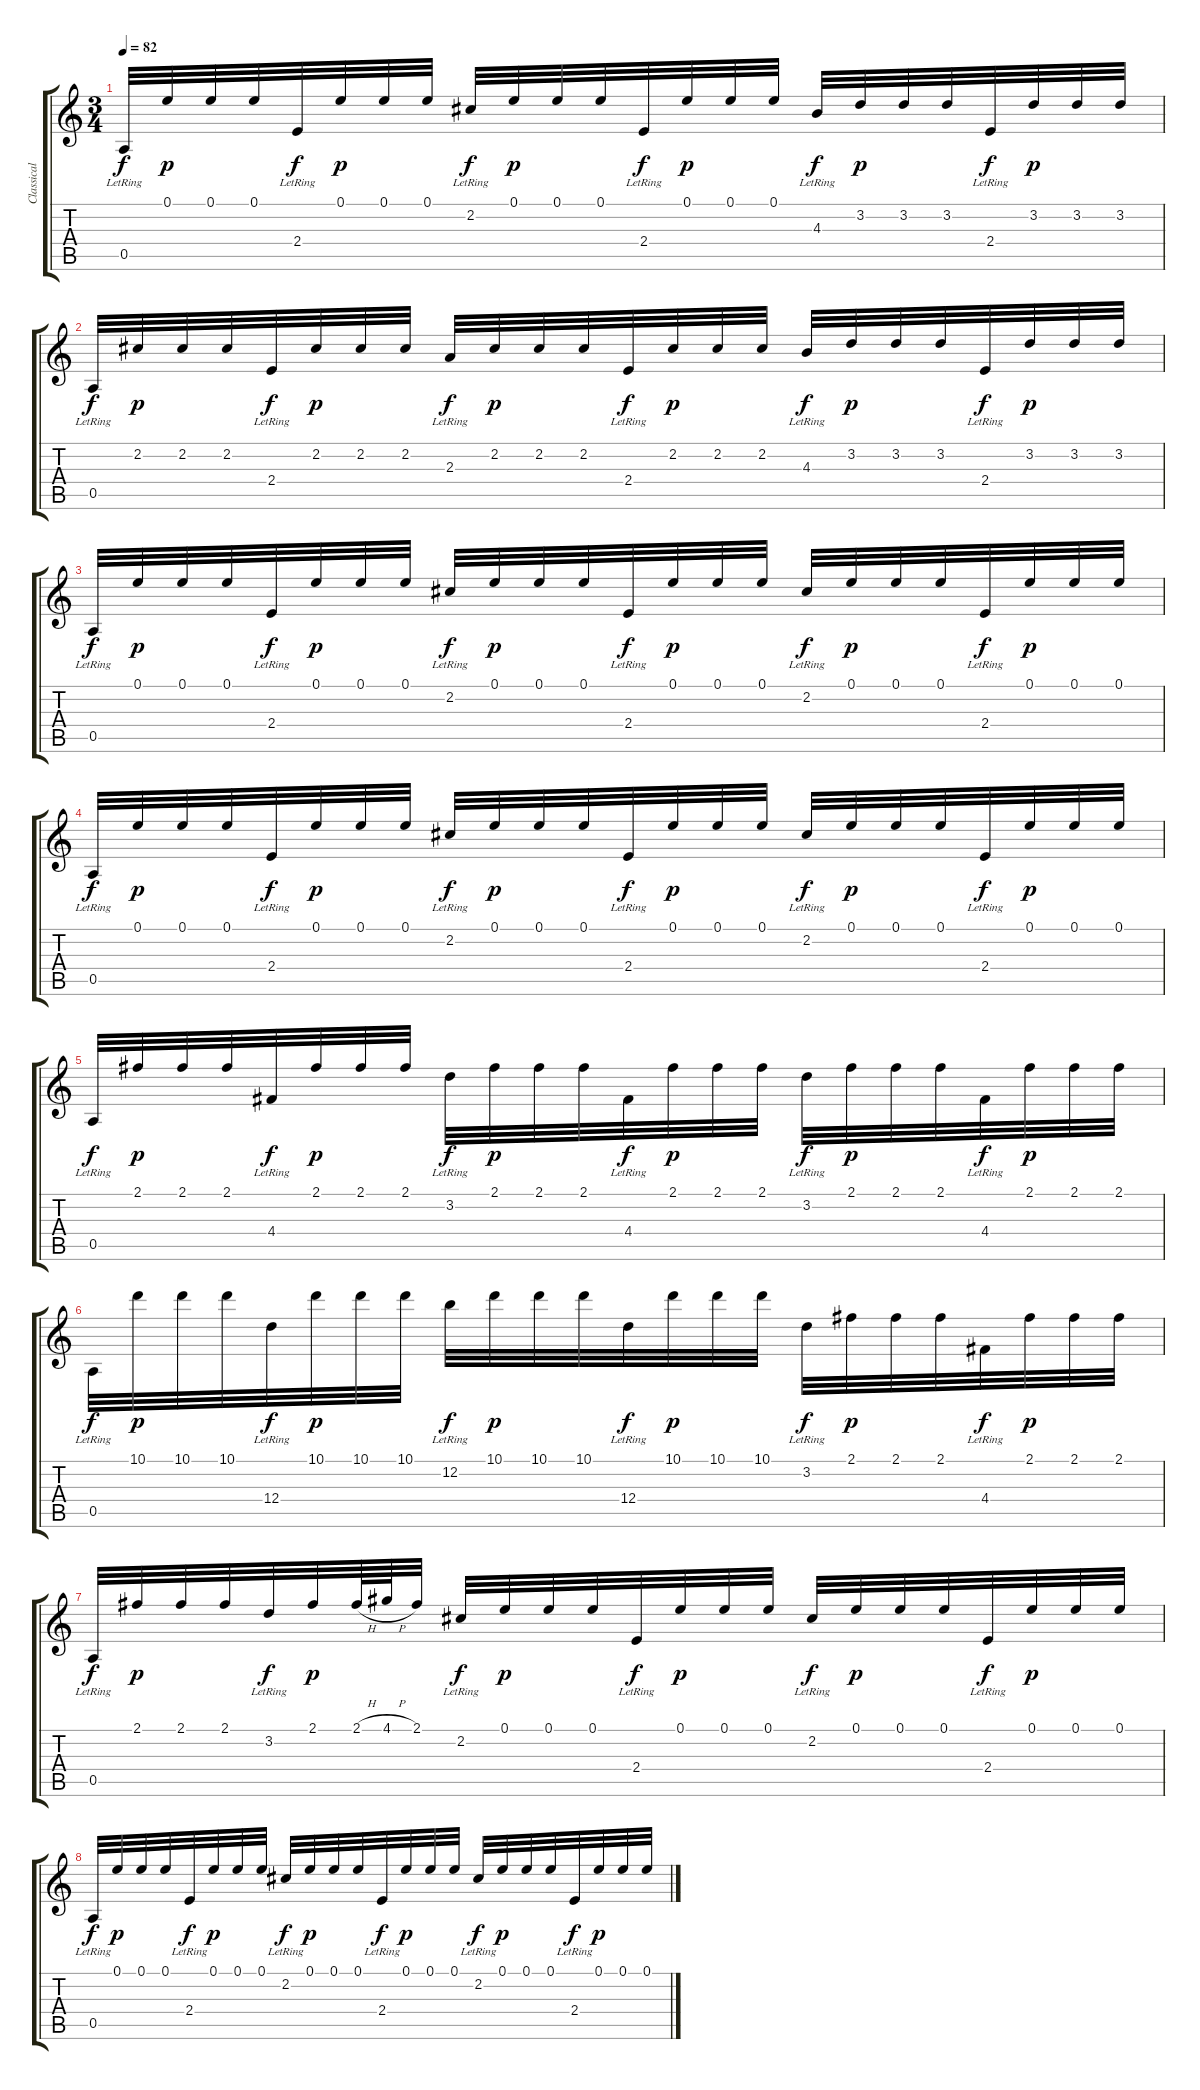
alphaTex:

\track ("Classical Guitar" "Classical ") {instrument acousticguitarnylon}
\staff {score tabs}
\tuning (E4 B3 G3 D3 A2 E2) {hide}
\ts (3 4)
\tempo 82
\clef g2
\ks c
0.5{lr}.32{dy f} 0.1.32{dy p} 0.1.32 0.1.32 2.4{lr}.32{dy f} 0.1.32{dy p} 0.1.32 0.1.32 2.2{lr}.32{dy f} 0.1.32{dy p} 0.1.32 0.1.32 2.4{lr}.32{dy f} 0.1.32{dy p} 0.1.32 0.1.32 4.3{lr}.32{dy f} 3.2.32{dy p} 3.2.32 3.2.32 2.4{lr}.32{dy f} 3.2.32{dy p} 3.2.32 3.2.32 |
0.5{lr}.32{dy f} 2.2.32{dy p} 2.2.32 2.2.32 2.4{lr}.32{dy f} 2.2.32{dy p} 2.2.32 2.2.32 2.3{lr}.32{dy f} 2.2.32{dy p} 2.2.32 2.2.32 2.4{lr}.32{dy f} 2.2.32{dy p} 2.2.32 2.2.32 4.3{lr}.32{dy f} 3.2.32{dy p} 3.2.32 3.2.32 2.4{lr}.32{dy f} 3.2.32{dy p} 3.2.32 3.2.32 |
0.5{lr}.32{dy f} 0.1.32{dy p} 0.1.32 0.1.32 2.4{lr}.32{dy f} 0.1.32{dy p} 0.1.32 0.1.32 2.2{lr}.32{dy f} 0.1.32{dy p} 0.1.32 0.1.32 2.4{lr}.32{dy f} 0.1.32{dy p} 0.1.32 0.1.32 2.2{lr}.32{dy f} 0.1.32{dy p} 0.1.32 0.1.32 2.4{lr}.32{dy f} 0.1.32{dy p} 0.1.32 0.1.32 |
0.5{lr}.32{dy f} 0.1.32{dy p} 0.1.32 0.1.32 2.4{lr}.32{dy f} 0.1.32{dy p} 0.1.32 0.1.32 2.2{lr}.32{dy f} 0.1.32{dy p} 0.1.32 0.1.32 2.4{lr}.32{dy f} 0.1.32{dy p} 0.1.32 0.1.32 2.2{lr}.32{dy f} 0.1.32{dy p} 0.1.32 0.1.32 2.4{lr}.32{dy f} 0.1.32{dy p} 0.1.32 0.1.32 |
0.5{lr}.32{dy f} 2.1.32{dy p} 2.1.32 2.1.32 4.4{lr}.32{dy f} 2.1.32{dy p} 2.1.32 2.1.32 3.2{lr}.32{dy f} 2.1.32{dy p} 2.1.32 2.1.32 4.4{lr}.32{dy f} 2.1.32{dy p} 2.1.32 2.1.32 3.2{lr}.32{dy f} 2.1.32{dy p} 2.1.32 2.1.32 4.4{lr}.32{dy f} 2.1.32{dy p} 2.1.32 2.1.32 |
0.5{lr}.32{dy f} 10.1.32{dy p} 10.1.32 10.1.32 12.4{lr}.32{dy f} 10.1.32{dy p} 10.1.32 10.1.32 12.2{lr}.32{dy f} 10.1.32{dy p} 10.1.32 10.1.32 12.4{lr}.32{dy f} 10.1.32{dy p} 10.1.32 10.1.32 3.2{lr}.32{dy f} 2.1.32{dy p} 2.1.32 2.1.32 4.4{lr}.32{dy f} 2.1.32{dy p} 2.1.32 2.1.32 |
0.5{lr}.32{dy f} 2.1.32{dy p} 2.1.32 2.1.32 3.2{lr}.32{dy f} 2.1.32{dy p} 2.1{h}.64 4.1{h}.64 2.1.32 2.2{lr}.32{dy f} 0.1.32{dy p} 0.1.32 0.1.32 2.4{lr}.32{dy f} 0.1.32{dy p} 0.1.32 0.1.32 2.2{lr}.32{dy f} 0.1.32{dy p} 0.1.32 0.1.32 2.4{lr}.32{dy f} 0.1.32{dy p} 0.1.32 0.1.32 |
0.5{lr}.32{dy f} 0.1.32{dy p} 0.1.32 0.1.32 2.4{lr}.32{dy f} 0.1.32{dy p} 0.1.32 0.1.32 2.2{lr}.32{dy f} 0.1.32{dy p} 0.1.32 0.1.32 2.4{lr}.32{dy f} 0.1.32{dy p} 0.1.32 0.1.32 2.2{lr}.32{dy f} 0.1.32{dy p} 0.1.32 0.1.32 2.4{lr}.32{dy f} 0.1.32{dy p} 0.1.32 0.1.32
